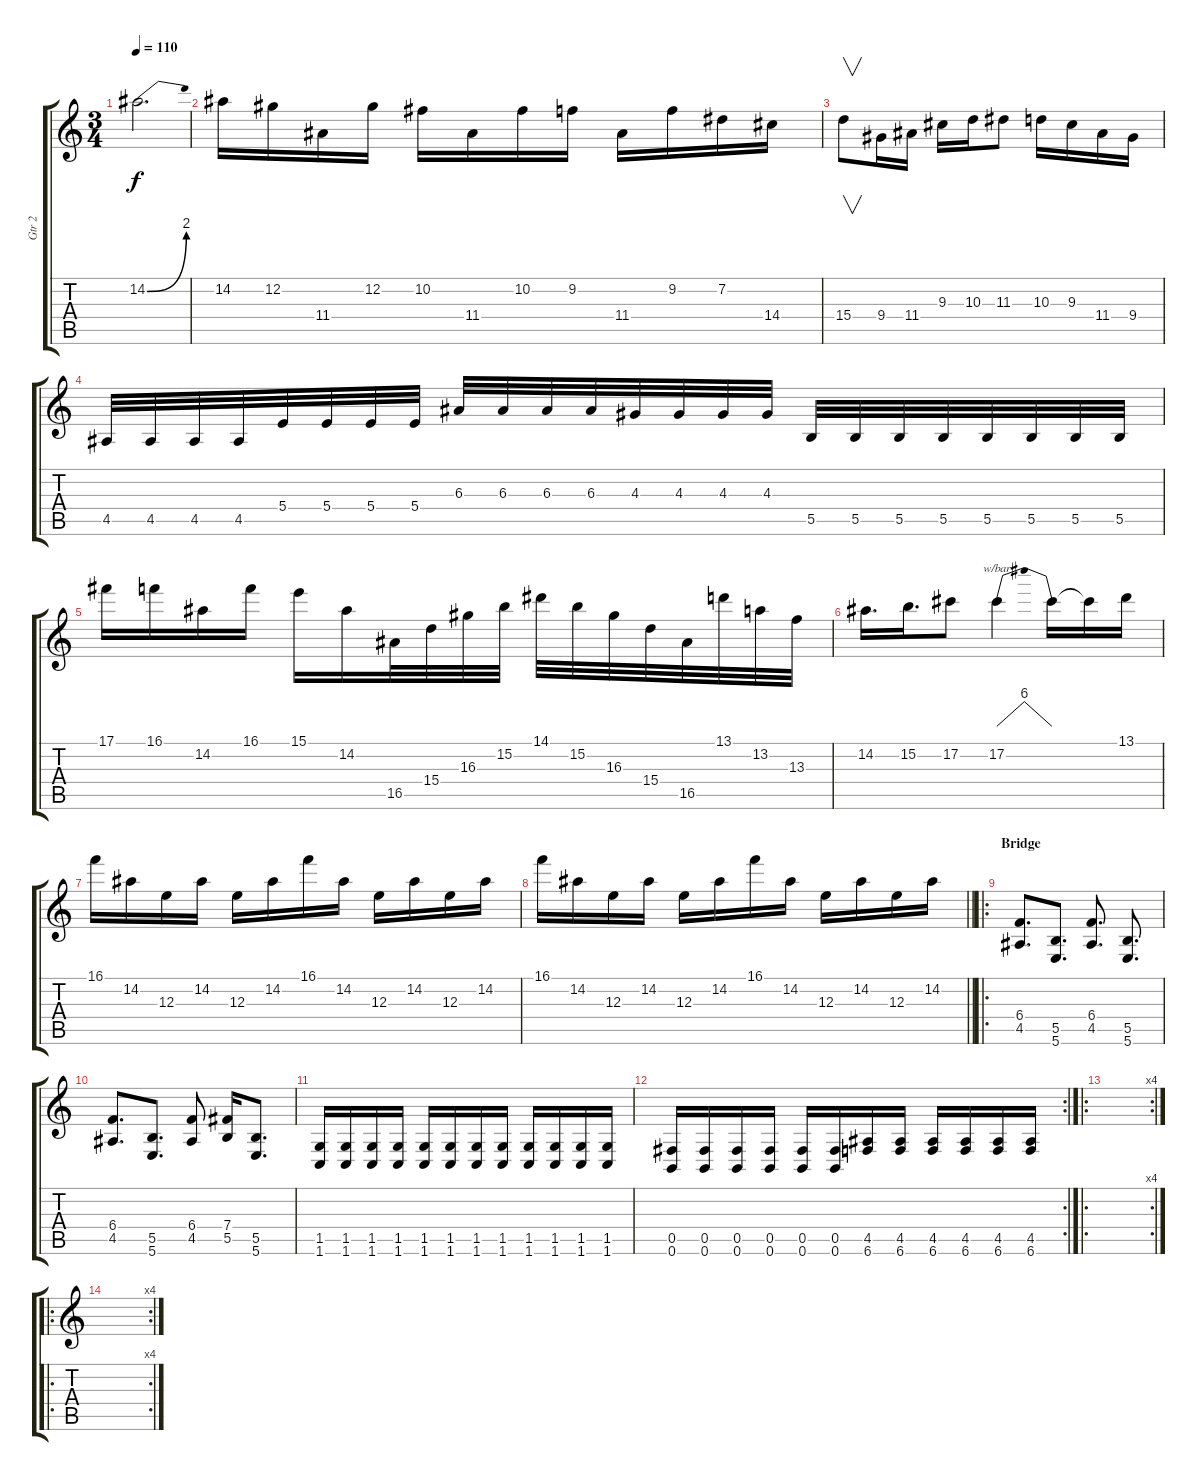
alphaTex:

\track ("Gtr 2" "Gtr 2") {instrument distortionguitar}
\staff {score tabs}
\tuning (Db4 Ab3 E3 B2 Gb2 B1) {hide}
\ts (3 4)
\tempo 110
\clef g2
\ks c
14.2{be (bend 0 0 60 8)}.2{d dy f} |
14.2.16 12.2.16 11.4.16 12.2.16 10.2.16 11.4.16 10.2.16 9.2.16 11.4.16 9.2.16 7.2.16 14.4.16 |
15.4.8{v} 9.4.16 11.4.16 9.3.16 10.3.16 11.3.8 10.3.16 9.3.16 11.4.16 9.4.16 |
4.5.32 4.5.32 4.5.32 4.5.32 5.4.32 5.4.32 5.4.32 5.4.32 6.3.32 6.3.32 6.3.32 6.3.32 4.3.32 4.3.32 4.3.32 4.3.32 5.5.32 5.5.32 5.5.32 5.5.32 5.5.32 5.5.32 5.5.32 5.5.32 |
17.1.16 16.1.16 14.2.16 16.1.16 15.1.16 14.2.16 16.5.32 15.4.32 16.3.32 15.2.32 14.1.32 15.2.32 16.3.32 15.4.32 16.5.32 13.1.32 13.2.32 13.3.32 |
14.2.16{d} 15.2.16{d} 17.2.8 17.2.4{tbe (dip default 0 0 30 24 60 0)} 17.2{t}.16 17.2{t}.16 13.1.16 |
16.1.16 14.2.16 12.3.16 14.2.16 12.3.16 14.2.16 16.1.16 14.2.16 12.3.16 14.2.16 12.3.16 14.2.16 |
\barLineRight lightlight
16.1.16 14.2.16 12.3.16 14.2.16 12.3.16 14.2.16 16.1.16 14.2.16 12.3.16 14.2.16 12.3.16 14.2.16 |
\ro
\section ("" "Bridge")
(6.4 4.5).8{d} (5.5 5.6).8{d} (6.4 4.5).8{d} (5.5 5.6).8{d} |
(6.4 4.5).8{d} (5.5 5.6).8{d} (6.4 4.5).8 (7.4 5.5).16 (5.5 5.6).8{d} |
(1.5 1.6).16 (1.5 1.6).16 (1.5 1.6).16 (1.5 1.6).16 (1.5 1.6).16 (1.5 1.6).16 (1.5 1.6).16 (1.5 1.6).16 (1.5 1.6).16 (1.5 1.6).16 (1.5 1.6).16 (1.5 1.6).16 |
\rc 2
(0.5 0.6).16 (0.5 0.6).16 (0.5 0.6).16 (0.5 0.6).16 (0.5 0.6).16 (0.5 0.6).16 (4.5 6.6).16 (4.5 6.6).16 (4.5 6.6).16 (4.5 6.6).16 (4.5 6.6).16 (4.5 6.6).16 |
\ro
\rc 4
|
\ro
\rc 4
